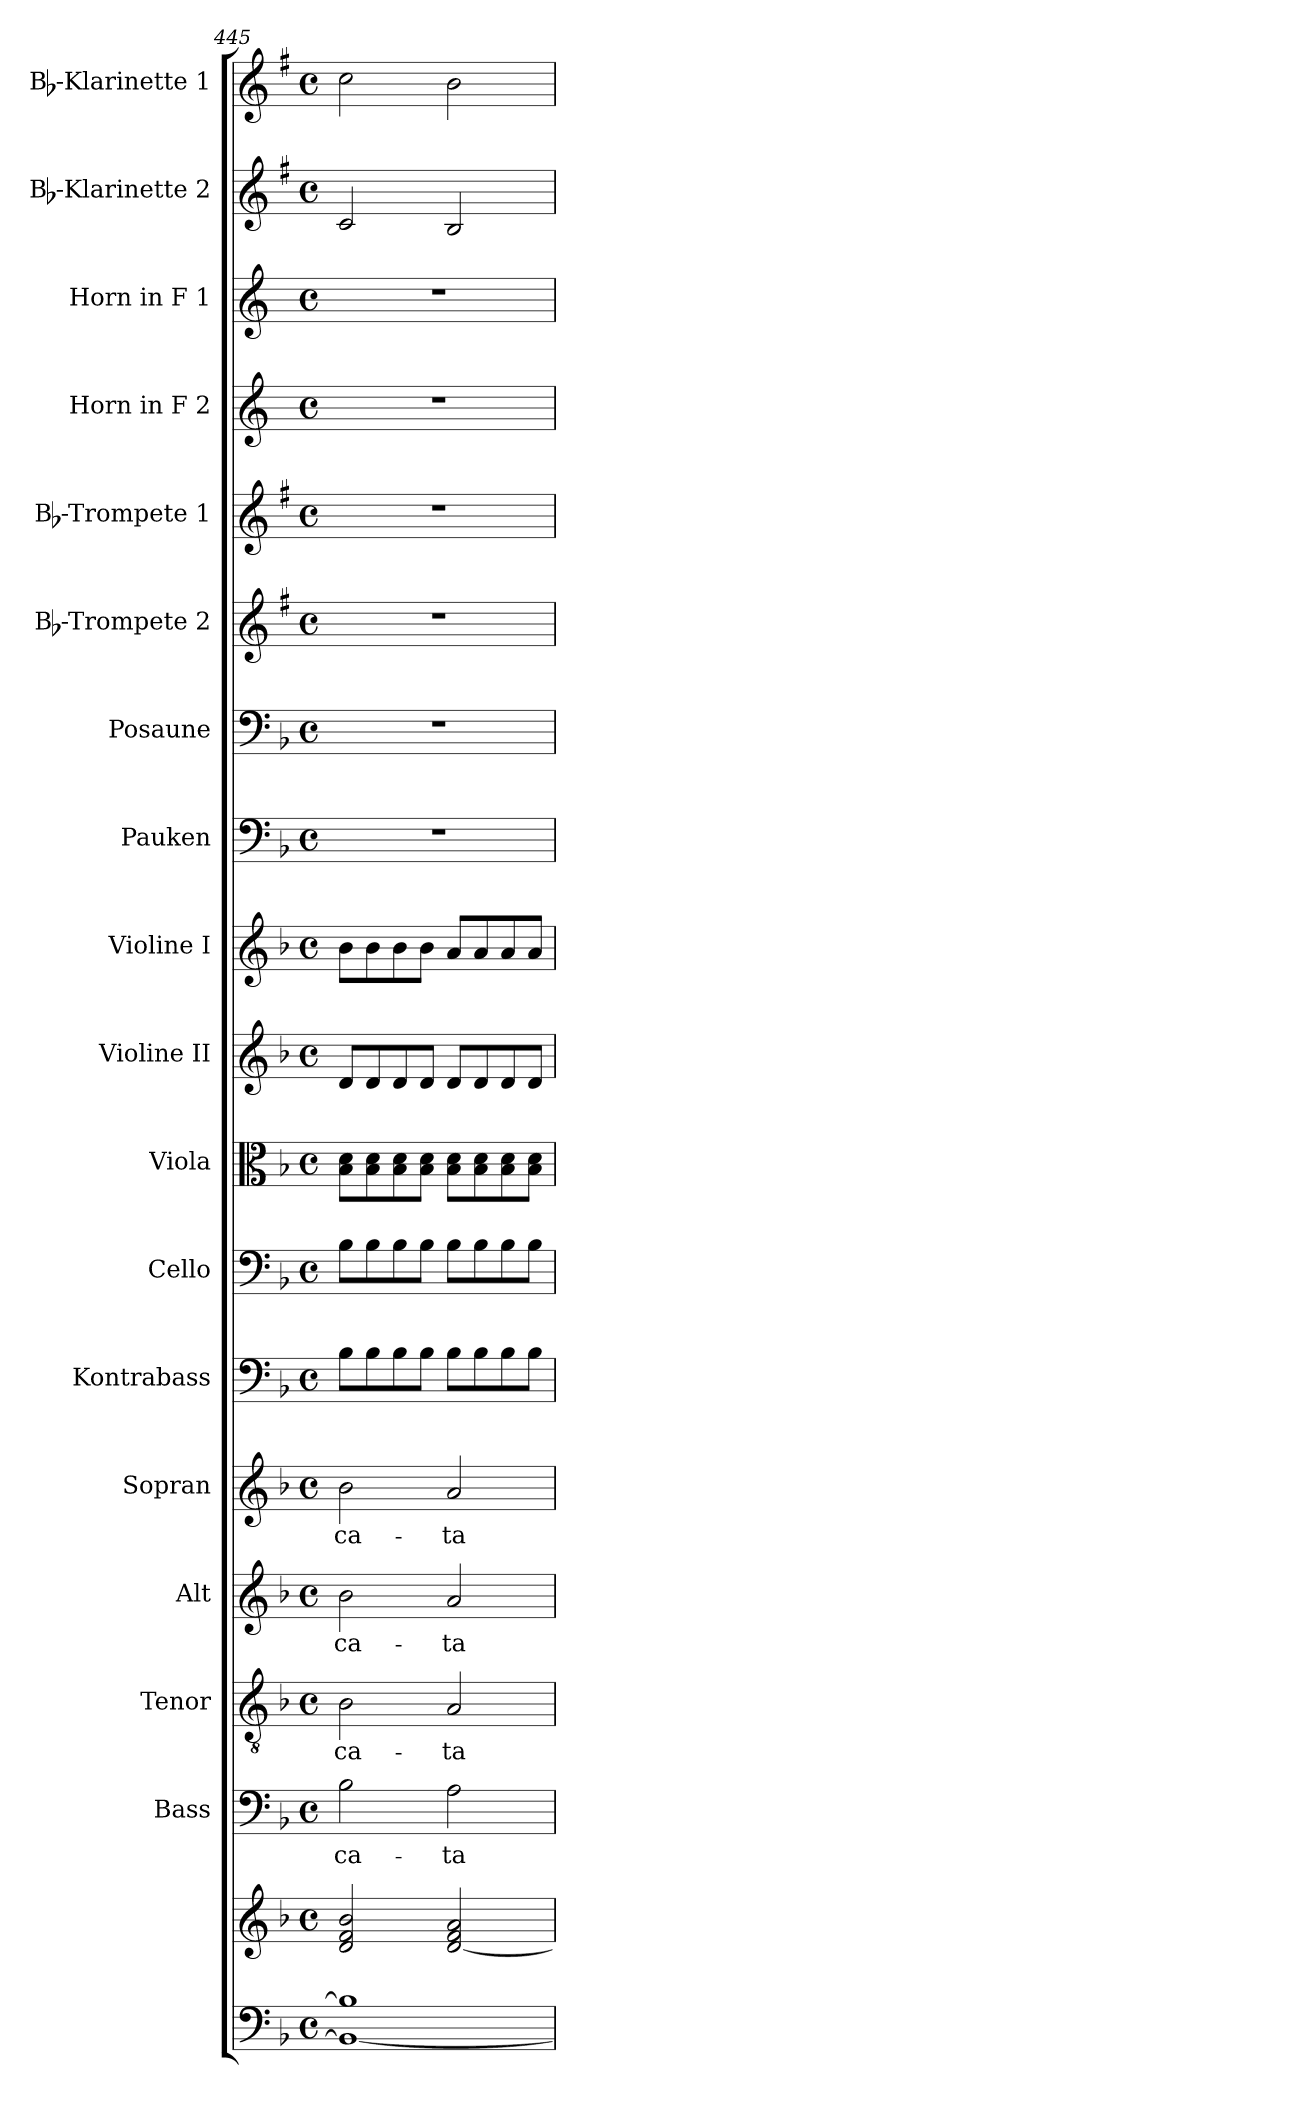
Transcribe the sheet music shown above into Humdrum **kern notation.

**kern	**kern	**kern	**text	**kern	**text	**kern	**text	**kern	**text	**kern	**kern	**kern	**kern	**kern	**kern	**kern	**kern	**kern	**kern	**kern	**kern	**kern
*part18	*part18	*part17	*part17	*part16	*part16	*part15	*part15	*part14	*part14	*part13	*part12	*part11	*part10	*part9	*part8	*part7	*part6	*part5	*part4	*part3	*part2	*part1
*staff19	*staff18	*staff17	*staff17	*staff16	*staff16	*staff15	*staff15	*staff14	*staff14	*staff13	*staff12	*staff11	*staff10	*staff9	*staff8	*staff7	*staff6	*staff5	*staff4	*staff3	*staff2	*staff1
*	*	*I"Bass	*	*I"Tenor	*	*I"Alt	*	*I"Sopran	*	*I"Kontrabass	*I"Cello	*I"Viola	*I"Violine II	*I"Violine I	*I"Pauken	*I"Posaune	*I"Bb-Trompete 2	*I"Bb-Trompete 1	*I"Horn in F 2	*I"Horn in F 1	*I"Bb-Klarinette 2	*I"Bb-Klarinette 1
*	*	*I'B.	*	*I'T.	*	*I'A.	*	*I'S.	*	*I'Kb.	*	*I'Vla.	*I'Vl. II	*I'Vl. I	*I'Pk.	*I'Pos.	*I'Bb Trp. 2	*I'Bb Trp. 1	*	*	*I'Bb Kl. 2	*I'Bb Kl. 1
!!LO:PB:g=z
*clefF4	*clefG2	*clefF4	*	*clefGv2	*	*clefG2	*	*clefG2	*	*clefF4	*clefF4	*clefC3	*clefG2	*clefG2	*clefF4	*clefF4	*clefG2	*clefG2	*clefG2	*clefG2	*clefG2	*clefG2
*	*	*	*	*	*	*	*	*	*	*ITrd7c12	*	*	*	*	*	*	*ITrd1c2	*ITrd1c2	*ITrd4c7	*ITrd4c7	*ITrd1c2	*ITrd1c2
*k[b-]	*k[b-]	*k[b-]	*	*k[b-]	*	*k[b-]	*	*k[b-]	*	*k[b-]	*k[b-]	*k[b-]	*k[b-]	*k[b-]	*k[b-]	*k[b-]	*k[b-]	*k[b-]	*k[b-]	*k[b-]	*k[b-]	*k[b-]
*F:	*F:	*F:	*	*F:	*	*F:	*	*F:	*	*F:	*F:	*F:	*F:	*F:	*F:	*F:	*F:	*F:	*F:	*F:	*F:	*F:
*M4/4	*M4/4	*M4/4	*	*M4/4	*	*M4/4	*	*M4/4	*	*M4/4	*M4/4	*M4/4	*M4/4	*M4/4	*M4/4	*M4/4	*M4/4	*M4/4	*M4/4	*M4/4	*M4/4	*M4/4
*met(c)	*met(c)	*met(c)	*	*met(c)	*	*met(c)	*	*met(c)	*	*met(c)	*met(c)	*met(c)	*met(c)	*met(c)	*met(c)	*met(c)	*met(c)	*met(c)	*met(c)	*met(c)	*met(c)	*met(c)
=445	=445	=445	=445	=445	=445	=445	=445	=445	=445	=445	=445	=445	=445	=445	=445	=445	=445	=445	=445	=445	=445	=445
!	!	!	!LO:LY:b	!	!LO:LY:b	!	!LO:LY:b	!	!LO:LY:b	!	!	!	!	!	!	!	!	!	!	!	!	!
1BB-_ 1B-]	2d/ 2f/ 2b-/	2B-\	-ca-	2B-\	-ca-	2b-\	-ca-	2b-\	-ca-	8BB-\L	8B-\L	8B-\ 8d\L	8d/L	8b-\L	1r	1r	1r	1r	1r	1r	2B-/	2b-\
.	.	.	.	.	.	.	.	.	.	8BB-\	8B-\	8B-\ 8d\	8d/	8b-\	.	.	.	.	.	.	.	.
.	.	.	.	.	.	.	.	.	.	8BB-\	8B-\	8B-\ 8d\	8d/	8b-\	.	.	.	.	.	.	.	.
.	.	.	.	.	.	.	.	.	.	8BB-\J	8B-\J	8B-\ 8d\J	8d/J	8b-\J	.	.	.	.	.	.	.	.
!	!	!	!LO:LY:b	!	!LO:LY:b	!	!LO:LY:b	!	!LO:LY:b	!	!	!	!	!	!	!	!	!	!	!	!	!
.	[2d/ 2f/ 2a/	2A\	-ta	2A/	-ta	2a/	-ta	2a/	-ta	8BB-\L	8B-\L	8B-\ 8d\L	8d/L	8a/L	.	.	.	.	.	.	2A/	2a\
.	.	.	.	.	.	.	.	.	.	8BB-\	8B-\	8B-\ 8d\	8d/	8a/	.	.	.	.	.	.	.	.
.	.	.	.	.	.	.	.	.	.	8BB-\	8B-\	8B-\ 8d\	8d/	8a/	.	.	.	.	.	.	.	.
.	.	.	.	.	.	.	.	.	.	8BB-\J	8B-\J	8B-\ 8d\J	8d/J	8a/J	.	.	.	.	.	.	.	.
=	=	=	=	=	=	=	=	=	=	=	=	=	=	=	=	=	=	=	=	=	=	=
*-	*-	*-	*-	*-	*-	*-	*-	*-	*-	*-	*-	*-	*-	*-	*-	*-	*-	*-	*-	*-	*-	*-
